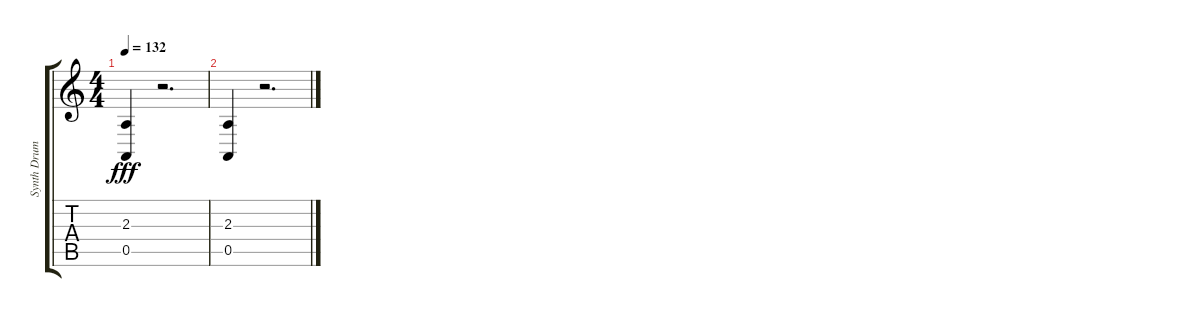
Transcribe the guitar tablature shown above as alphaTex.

\track ("Synth Drums" "Synth Drum") {instrument synthdrum}
\staff {score tabs}
\tuning (E4 B3 G3 D3 A2 E2) {hide}
\ts (4 4)
\tempo 132
\clef g2
\ks c
(2.3 0.5).4{dy fff} r.2{d} |
(2.3 0.5).4 r.2{d}
